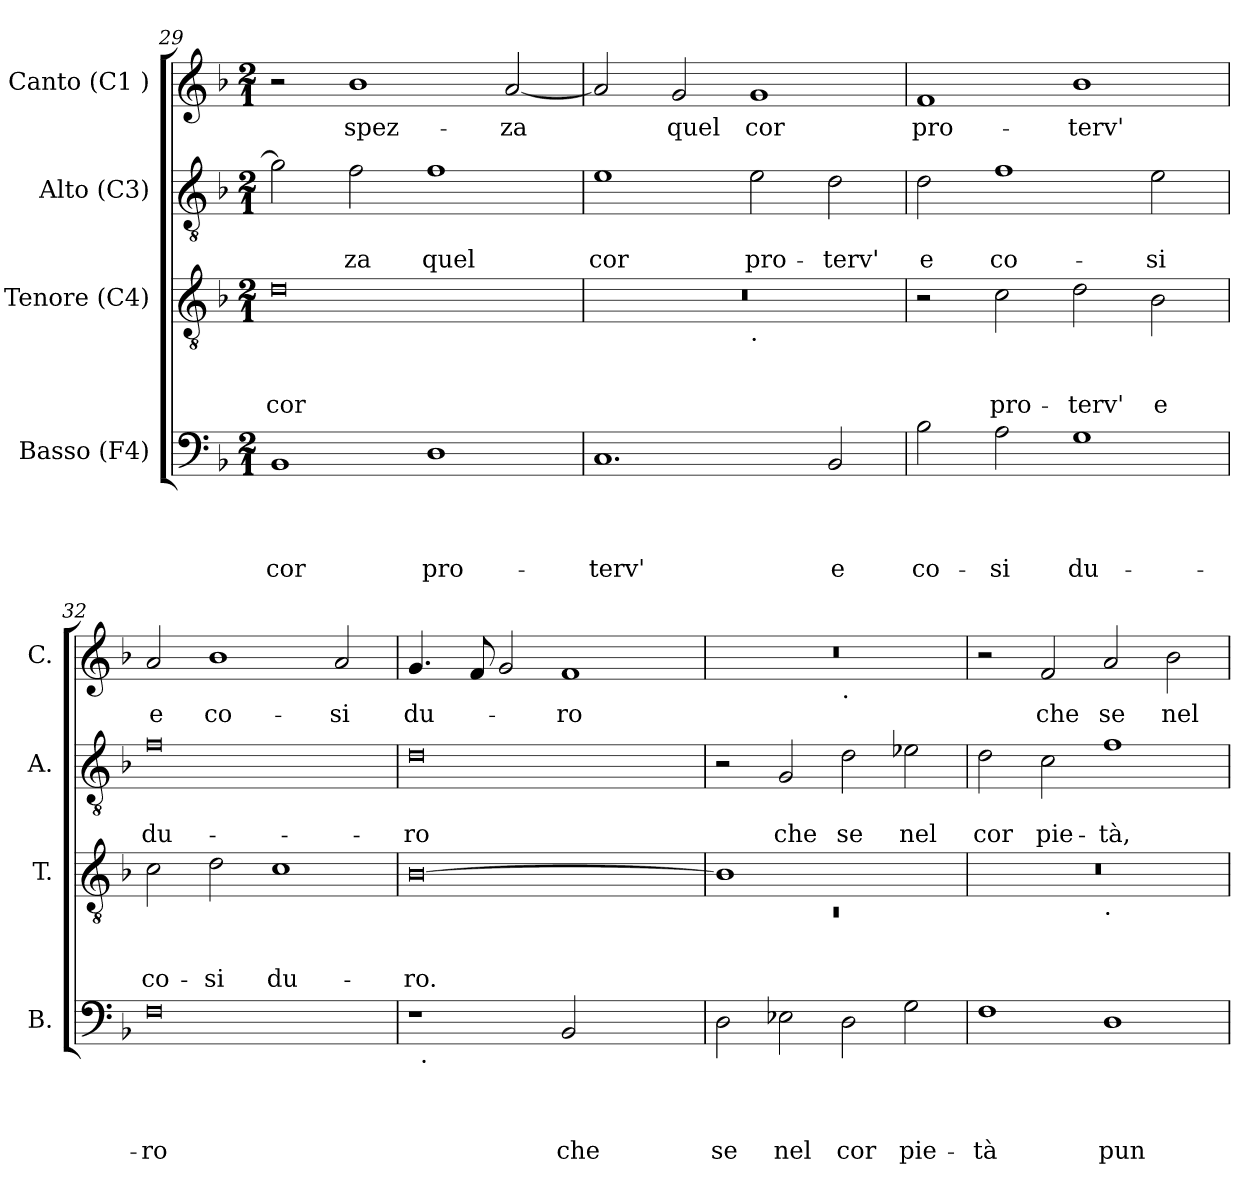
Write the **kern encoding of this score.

**kern	**text	**text	**text	**text	**kern	**text	**text	**text	**kern	**text	**text	**kern	**text
*part4	*part4	*part4	*part4	*part4	*part3	*part3	*part3	*part3	*part2	*part2	*part2	*part1	*part1
*staff4	*staff4	*staff4	*staff4	*staff4	*staff3	*staff3	*staff3	*staff3	*staff2	*staff2	*staff2	*staff1	*staff1
*I"Basso (F4)	*	*	*	*	*I"Tenore (C4)	*	*	*	*I"Alto (C3)	*	*	*I"Canto (C1 )	*
*I'B.	*	*	*	*	*I'T.	*	*	*	*I'A.	*	*	*I'C.	*
*clefF4	*	*	*	*	*clefGv2	*	*	*	*clefGv2	*	*	*clefG2	*
*k[b-]	*	*	*	*	*k[b-]	*	*	*	*k[b-]	*	*	*k[b-]	*
*F:	*	*	*	*	*F:	*	*	*	*F:	*	*	*F:	*
*M2/1	*	*	*	*	*M2/1	*	*	*	*M2/1	*	*	*M2/1	*
=29	=29	=29	=29	=29	=29	=29	=29	=29	=29	=29	=29	=29	=29
!	!	!	!	!LO:LY:b	!	!	!	!LO:LY:b	!	!	!	!	!
1BB-	.	.	.	cor	0d	.	.	cor	2g\]	.	.	2r	.
!	!	!	!	!	!	!	!	!	!	!	!LO:LY:b	!	!LO:LY:b
.	.	.	.	.	.	.	.	.	2f\	.	-za	1b-	spez-
!	!	!	!	!LO:LY:b	!	!	!	!	!	!	!LO:LY:b	!	!
1D	.	.	.	pro-	.	.	.	.	1f	.	quel	.	.
!	!	!	!	!	!	!	!	!	!	!	!	!	!LO:LY:b
.	.	.	.	.	.	.	.	.	.	.	.	[<2a/	-za
=30	=30	=30	=30	=30	=30	=30	=30	=30	=30	=30	=30	=30	=30
!	!	!	!	!LO:LY:b	!	!	!	!	!	!	!LO:LY:b	!	!
*	*	*	*	*	*^	*	*	*	*	*	*	*	*
1.C	.	.	.	-terv'	0r	1ryy	.	.	.	1e	.	cor	2a/]	.
!	!	!	!	!	!	!	!	!	!	!	!	!	!	!LO:LY:b
.	.	.	.	.	.	.	.	.	.	.	.	.	2g/	quel
!	!	!	!	!	!	!LO:TX:b:t=.	!	!	!	!	!	!	!	!
!	!	!	!	!	!	!	!	!	!	!	!	!LO:LY:b	!	!LO:LY:b
.	.	.	.	.	.	1ryy	.	.	.	2e\	.	pro-	1g	cor
!	!	!	!	!LO:LY:b	!	!	!	!	!	!	!	!LO:LY:b	!	!
2BB-/	.	.	.	e	.	.	.	.	.	2d\	.	-terv'	.	.
=31	=31	=31	=31	=31	=31	=31	=31	=31	=31	=31	=31	=31	=31	=31
!	!	!	!	!LO:LY:b	!	!	!	!	!	!	!	!LO:LY:b	!	!LO:LY:b
*	*	*	*	*	*v	*v	*	*	*	*	*	*	*	*
2B-\	.	.	.	co-	2r	.	.	.	2d\	.	e	1f	pro-
!	!	!	!	!LO:LY:b	!	!	!	!LO:LY:b	!	!	!LO:LY:b	!	!
2A\	.	.	.	-si	2c\	.	.	pro-	1f	.	co-	.	.
!	!	!	!	!LO:LY:b	!	!	!	!LO:LY:b	!	!	!	!	!LO:LY:b
1G	.	.	.	du-	2d\	.	.	-terv'	.	.	.	1b-	-terv'
!	!	!	!	!	!	!	!	!LO:LY:b	!	!	!LO:LY:b	!	!
.	.	.	.	.	2B-\	.	.	e	2e\	.	-si	.	.
=32	=32	=32	=32	=32	=32	=32	=32	=32	=32	=32	=32	=32	=32
!	!	!	!	!LO:LY:b:rj	!	!	!	!LO:LY:b	!	!	!LO:LY:b:rj	!	!LO:LY:b
0F	.	.	.	-ro	2c\	.	.	co-	0f	.	du-	2a/	e
!	!	!	!	!	!	!	!	!LO:LY:b	!	!	!	!	!LO:LY:b
.	.	.	.	.	2d\	.	.	-si	.	.	.	1b-	co-
!	!	!	!	!	!	!	!	!LO:LY:b	!	!	!	!	!
.	.	.	.	.	1c	.	.	du-	.	.	.	.	.
!	!	!	!	!	!	!	!	!	!	!	!	!	!LO:LY:b
.	.	.	.	.	.	.	.	.	.	.	.	2a/	-si
!!LO:PB:g=z
=33	=33	=33	=33	=33	=33	=33	=33	=33	=33	=33	=33	=33	=33
!	!	!	!	!	!	!	!	!LO:LY:b	!	!	!LO:LY:b:rj	!	!LO:LY:b
*^	*	*	*	*	*	*	*	*	*	*	*	*	*
1r	32ryy	.	.	.	.	[>0B-	.	.	-ro.	0d	.	-ro	4.g/	du-
!	!LO:TX:b:t=.	!	!	!	!	!	!	!	!	!	!	!	!	!
.	1ryy	.	.	.	.	.	.	.	.	.	.	.	.	.
.	.	.	.	.	.	.	.	.	.	.	.	.	8f/	.
.	.	.	.	.	.	.	.	.	.	.	.	.	2g/	.
!	!	!	!	!	!LO:LY:b	!	!	!	!	!	!	!	!	!LO:LY:b
2BB-/	.	.	.	.	che	.	.	.	.	.	.	.	1f	-ro
.	2ryy	.	.	.	.	.	.	.	.	.	.	.	.	.
2ryy	.	.	.	.	.	.	.	.	.	.	.	.	.	.
.	4...ryy	.	.	.	.	.	.	.	.	.	.	.	.	.
=34	=34	=34	=34	=34	=34	=34	=34	=34	=34	=34	=34	=34	=34	=34
*	*	*	*	*	*	*^	*	*	*	*	*	*	*	*
!	!	!	!	!	!LO:LY:b	!	!LO:N:vis=1	!	!	!	!	!	!	!	!
*v	*v	*	*	*	*	*	*	*	*	*	*	*	*	*^	*
2D\	.	.	.	se	1B-]	0rC	.	.	.	2r	.	.	0r	1ryy	.
!	!	!	!	!LO:LY:b	!	!	!	!	!	!	!	!LO:LY:b	!	!	!
2E-X\	.	.	.	nel	.	.	.	.	.	2G/	.	che	.	.	.
!	!	!	!	!	!	!	!	!	!	!	!	!	!	!LO:TX:b:t=.	!
!	!	!	!	!LO:LY:b	!	!	!	!	!	!	!	!LO:LY:b	!	!	!
2D\	.	.	.	cor	1ryy	.	.	.	.	2d\	.	se	.	1ryy	.
!	!	!	!	!LO:LY:b	!	!	!	!	!	!	!	!LO:LY:b	!	!	!
2G\	.	.	.	pie-	.	.	.	.	.	2e-X\	.	nel	.	.	.
=35	=35	=35	=35	=35	=35	=35	=35	=35	=35	=35	=35	=35	=35	=35	=35
!	!	!	!	!LO:LY:b	!	!	!	!	!	!	!	!LO:LY:b	!	!	!
*	*	*	*	*	*	*	*	*	*	*	*	*	*v	*v	*
1F	.	.	.	-tà	0r	1ryy	.	.	.	2d\	.	cor	2r	.
!	!	!	!	!	!	!	!	!	!	!	!	!LO:LY:b	!	!LO:LY:b
.	.	.	.	.	.	.	.	.	.	2c\	.	pie-	2f/	che
!	!	!	!	!	!	!LO:TX:b:t=.	!	!	!	!	!	!	!	!
!	!	!	!	!LO:LY:b	!	!	!	!	!	!	!	!LO:LY:b	!	!LO:LY:b
1D	.	.	.	pun-	.	1ryy	.	.	.	1f	.	-tà,	2a/	se
!	!	!	!	!	!	!	!	!	!	!	!	!	!	!LO:LY:b
.	.	.	.	.	.	.	.	.	.	.	.	.	2b-\	nel
*	*	*	*	*	*v	*v	*	*	*	*	*	*	*	*
=	=	=	=	=	=	=	=	=	=	=	=	=	=
*-	*-	*-	*-	*-	*-	*-	*-	*-	*-	*-	*-	*-	*-
